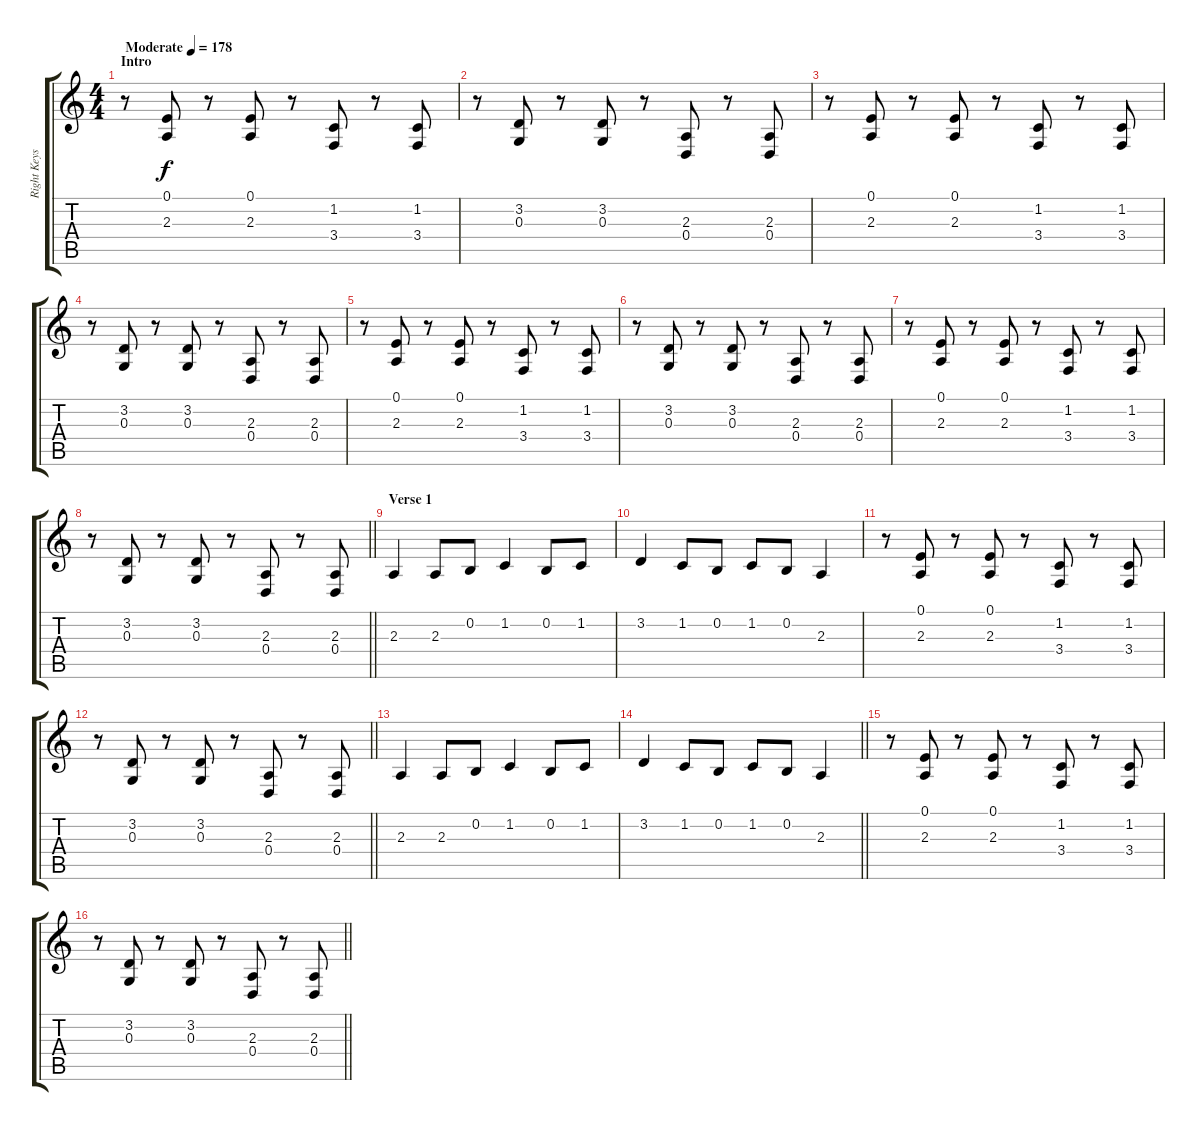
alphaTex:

\track ("Right Keys" "Right Keys") {instrument accordion}
\staff {score tabs}
\tuning (E4 B3 G3 D3 A2 E2) {hide}
\ts (4 4)
\section ("" "Intro")
\tempo (178 "Moderate")
\clef g2
\ks c
r.8{dy f instrument accordion} (0.1 2.3).8 r.8 (0.1 2.3).8 r.8 (1.2 3.4).8 r.8 (1.2 3.4).8 |
r.8 (3.2 0.3).8 r.8 (3.2 0.3).8 r.8 (2.3 0.4).8 r.8 (2.3 0.4).8 |
r.8 (0.1 2.3).8 r.8 (0.1 2.3).8 r.8 (1.2 3.4).8 r.8 (1.2 3.4).8 |
r.8 (3.2 0.3).8 r.8 (3.2 0.3).8 r.8 (2.3 0.4).8 r.8 (2.3 0.4).8 |
r.8 (0.1 2.3).8 r.8 (0.1 2.3).8 r.8 (1.2 3.4).8 r.8 (1.2 3.4).8 |
r.8 (3.2 0.3).8 r.8 (3.2 0.3).8 r.8 (2.3 0.4).8 r.8 (2.3 0.4).8 |
r.8 (0.1 2.3).8 r.8 (0.1 2.3).8 r.8 (1.2 3.4).8 r.8 (1.2 3.4).8 |
\barLineRight lightlight
r.8 (3.2 0.3).8 r.8 (3.2 0.3).8 r.8 (2.3 0.4).8 r.8 (2.3 0.4).8 |
\section ("" "Verse 1")
2.3.4 2.3.8 0.2.8 1.2.4 0.2.8 1.2.8 |
3.2.4 1.2.8 0.2.8 1.2.8 0.2.8 2.3.4 |
r.8 (0.1 2.3).8 r.8 (0.1 2.3).8 r.8 (1.2 3.4).8 r.8 (1.2 3.4).8 |
\barLineRight lightlight
r.8 (3.2 0.3).8 r.8 (3.2 0.3).8 r.8 (2.3 0.4).8 r.8 (2.3 0.4).8 |
2.3.4 2.3.8 0.2.8 1.2.4 0.2.8 1.2.8 |
\barLineRight lightlight
3.2.4 1.2.8 0.2.8 1.2.8 0.2.8 2.3.4 |
r.8 (0.1 2.3).8 r.8 (0.1 2.3).8 r.8 (1.2 3.4).8 r.8 (1.2 3.4).8 |
\barLineRight lightlight
r.8 (3.2 0.3).8 r.8 (3.2 0.3).8 r.8 (2.3 0.4).8 r.8 (2.3 0.4).8
